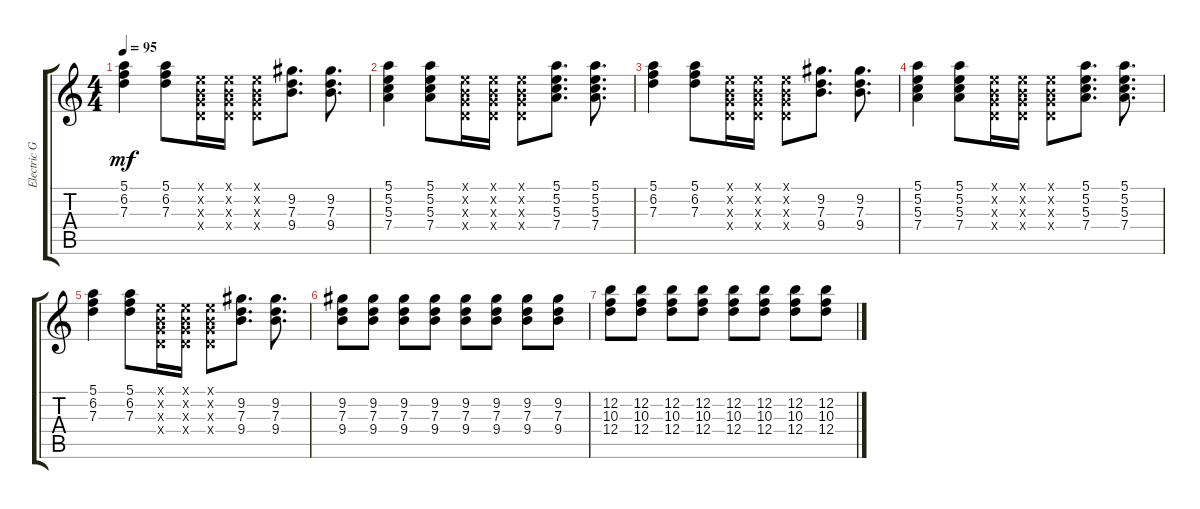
\track ("Electric Guitar" "Electric G") {instrument electricguitarclean}
\staff {score tabs}
\tuning (E4 B3 G3 D3 A2 E2) {hide}
\ts (4 4)
\tempo 95
\clef g2
\ks c
(5.1 6.2 7.3).4{dy mf} (5.1 6.2 7.3).8 (0.1{x} 0.2{x} 0.3{x} 0.4{x}).16 (0.1{x} 0.2{x} 0.3{x} 0.4{x}).16 (0.1{x} 0.2{x} 0.3{x} 0.4{x}).8 (9.2 7.3 9.4).8{d} (9.2 7.3 9.4).8{d} |
(5.1 5.2 5.3 7.4).4 (5.1 5.2 5.3 7.4).8 (0.1{x} 0.2{x} 0.3{x} 0.4{x}).16 (0.1{x} 0.2{x} 0.3{x} 0.4{x}).16 (0.1{x} 0.2{x} 0.3{x} 0.4{x}).8 (5.1 5.2 5.3 7.4).8{d} (5.1 5.2 5.3 7.4).8{d} |
(5.1 6.2 7.3).4 (5.1 6.2 7.3).8 (0.1{x} 0.2{x} 0.3{x} 0.4{x}).16 (0.1{x} 0.2{x} 0.3{x} 0.4{x}).16 (0.1{x} 0.2{x} 0.3{x} 0.4{x}).8 (9.2 7.3 9.4).8{d} (9.2 7.3 9.4).8{d} |
(5.1 5.2 5.3 7.4).4 (5.1 5.2 5.3 7.4).8 (0.1{x} 0.2{x} 0.3{x} 0.4{x}).16 (0.1{x} 0.2{x} 0.3{x} 0.4{x}).16 (0.1{x} 0.2{x} 0.3{x} 0.4{x}).8 (5.1 5.2 5.3 7.4).8{d} (5.1 5.2 5.3 7.4).8{d} |
(5.1 6.2 7.3).4 (5.1 6.2 7.3).8 (0.1{x} 0.2{x} 0.3{x} 0.4{x}).16 (0.1{x} 0.2{x} 0.3{x} 0.4{x}).16 (0.1{x} 0.2{x} 0.3{x} 0.4{x}).8 (9.2 7.3 9.4).8{d} (9.2 7.3 9.4).8{d} |
(9.2 7.3 9.4).8 (9.2 7.3 9.4).8 (9.2 7.3 9.4).8 (9.2 7.3 9.4).8 (9.2 7.3 9.4).8 (9.2 7.3 9.4).8 (9.2 7.3 9.4).8 (9.2 7.3 9.4).8 |
(12.2 10.3 12.4).8 (12.2 10.3 12.4).8 (12.2 10.3 12.4).8 (12.2 10.3 12.4).8 (12.2 10.3 12.4).8 (12.2 10.3 12.4).8 (12.2 10.3 12.4).8 (12.2 10.3 12.4).8
